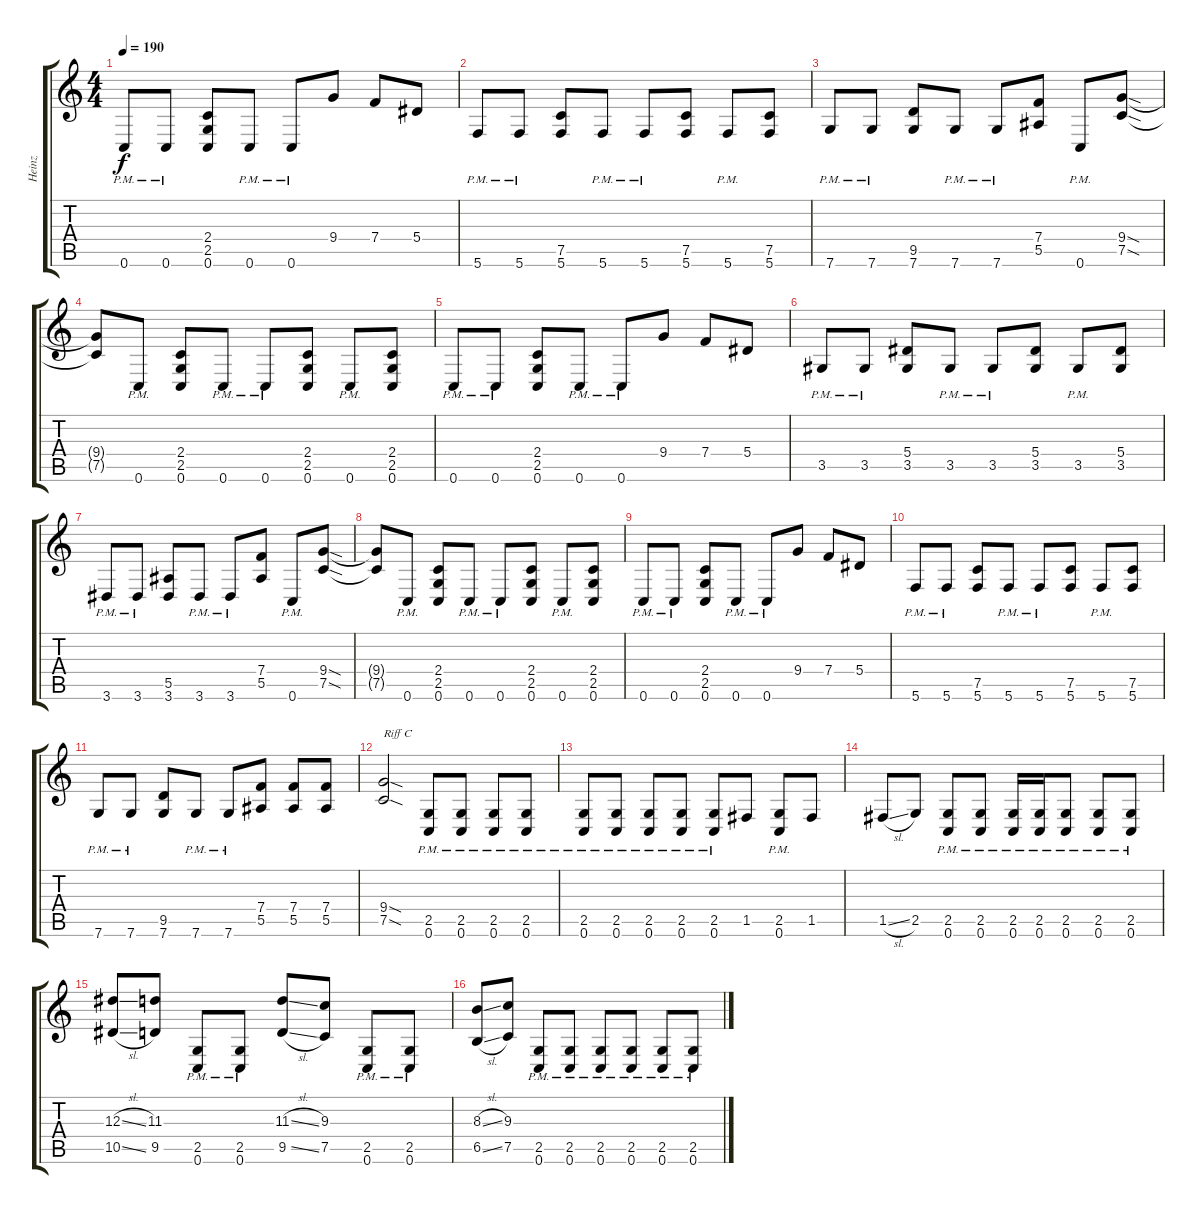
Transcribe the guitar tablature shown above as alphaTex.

\track ("Heinz" "Heinz") {instrument distortionguitar}
\staff {score tabs}
\tuning (C4 G3 Eb3 Bb2 F2 C2) {hide}
\ts (4 4)
\tempo 190
\clef g2
\ks c
0.6{pm}.8{dy f} 0.6{pm}.8 (2.4 2.5 0.6).8 0.6{pm}.8 0.6{pm}.8 9.4.8 7.4.8 5.4.8 |
5.6{pm}.8 5.6{pm}.8 (7.5 5.6).8 5.6{pm}.8 5.6{pm}.8 (7.5 5.6).8 5.6{pm}.8 (7.5 5.6).8 |
7.6{pm}.8 7.6{pm}.8 (9.5 7.6).8 7.6{pm}.8 7.6{pm}.8 (7.4 5.5).8 0.6{pm}.8 (9.4{sod} 7.5{sod}).8 |
(9.4{t} 7.5{t}).8 0.6{pm}.8 (2.4 2.5 0.6).8 0.6{pm}.8 0.6{pm}.8 (2.4 2.5 0.6).8 0.6{pm}.8 (2.4 2.5 0.6).8 |
0.6{pm}.8 0.6{pm}.8 (2.4 2.5 0.6).8 0.6{pm}.8 0.6{pm}.8 9.4.8 7.4.8 5.4.8 |
3.5{pm}.8 3.5{pm}.8 (5.4 3.5).8 3.5{pm}.8 3.5{pm}.8 (5.4 3.5).8 3.5{pm}.8 (5.4 3.5).8 |
3.6{pm}.8 3.6{pm}.8 (5.5 3.6).8 3.6{pm}.8 3.6{pm}.8 (7.4 5.5).8 0.6{pm}.8 (9.4{sod} 7.5{sod}).8 |
(9.4{t} 7.5{t}).8 0.6{pm}.8 (2.4 2.5 0.6).8 0.6{pm}.8 0.6{pm}.8 (2.4 2.5 0.6).8 0.6{pm}.8 (2.4 2.5 0.6).8 |
0.6{pm}.8 0.6{pm}.8 (2.4 2.5 0.6).8 0.6{pm}.8 0.6{pm}.8 9.4.8 7.4.8 5.4.8 |
5.6{pm}.8 5.6{pm}.8 (7.5 5.6).8 5.6{pm}.8 5.6{pm}.8 (7.5 5.6).8 5.6{pm}.8 (7.5 5.6).8 |
7.6{pm}.8 7.6{pm}.8 (9.5 7.6).8 7.6{pm}.8 7.6{pm}.8 (7.4 5.5).8 (7.4 5.5).8 (7.4 5.5).8 |
(9.4{sod} 7.5{sod}).2{txt "Riff C"} (2.5{pm} 0.6{pm}).8 (2.5{pm} 0.6{pm}).8 (2.5{pm} 0.6{pm}).8 (2.5{pm} 0.6{pm}).8 |
(2.5{pm} 0.6{pm}).8 (2.5{pm} 0.6{pm}).8 (2.5{pm} 0.6{pm}).8 (2.5{pm} 0.6{pm}).8 (2.5{pm} 0.6{pm}).8 1.5.8 (2.5{pm} 0.6{pm}).8 1.5.8 |
1.5{sl}.8 2.5.8 (2.5{pm} 0.6{pm}).8 (2.5{pm} 0.6{pm}).8 (2.5{pm} 0.6{pm}).16 (2.5{pm} 0.6{pm}).16 (2.5{pm} 0.6{pm}).8 (2.5{pm} 0.6{pm}).8 (2.5{pm} 0.6{pm}).8 |
(12.3{sl} 10.5{sl}).8 (11.3 9.5).8 (2.5{pm} 0.6{pm}).8 (2.5{pm} 0.6{pm}).8 (11.3{sl} 9.5{sl}).8 (9.3 7.5).8 (2.5{pm} 0.6{pm}).8 (2.5{pm} 0.6{pm}).8 |
(8.3{sl} 6.5{sl}).8 (9.3 7.5).8 (2.5{pm} 0.6{pm}).8 (2.5{pm} 0.6{pm}).8 (2.5{pm} 0.6{pm}).8 (2.5{pm} 0.6{pm}).8 (2.5{pm} 0.6{pm}).8 (2.5{pm} 0.6{pm}).8
